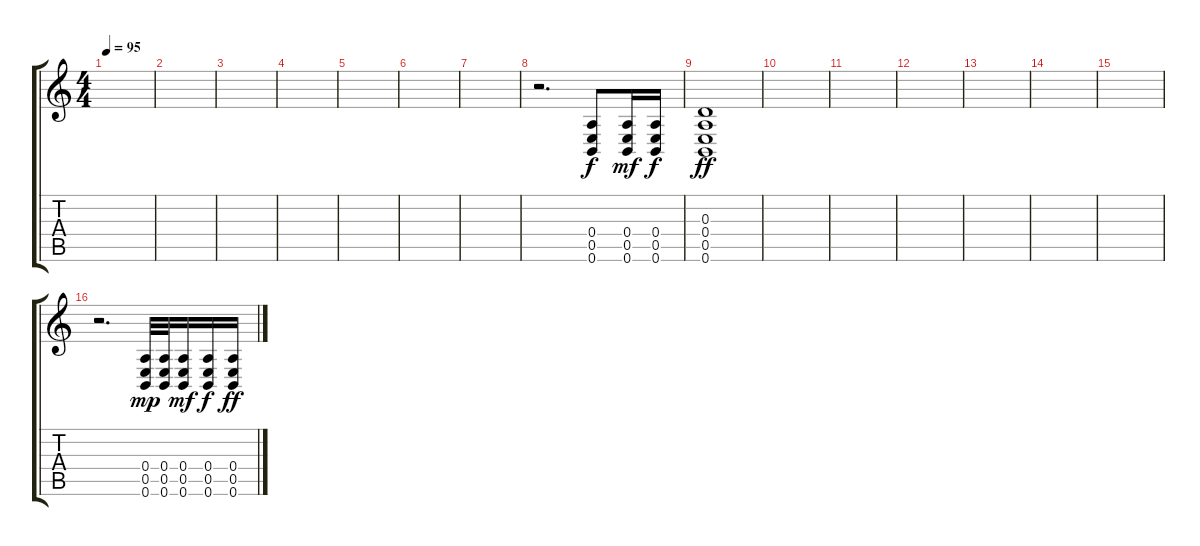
\track "" {instrument acousticguitarnylon}
\staff {score tabs}
\tuning (B3 Gb3 D3 A2 E2 B1) {hide}
\ts (4 4)
\tempo 95
\clef g2
\ks c
|
|
|
|
|
|
|
r.2{d instrument timpani} (0.4 0.5 0.6).8 (0.4 0.5 0.6).16{dy mf} (0.4 0.5 0.6).16{dy f} |
(0.3 0.4 0.5 0.6).1{dy ff} |
|
|
|
|
|
|
r.2{d volume 13 instrument timpani} (0.4 0.5 0.6).32{dy mp} (0.4 0.5 0.6).32 (0.4 0.5 0.6).16{dy mf} (0.4 0.5 0.6).16{dy f} (0.4 0.5 0.6).16{dy ff}
